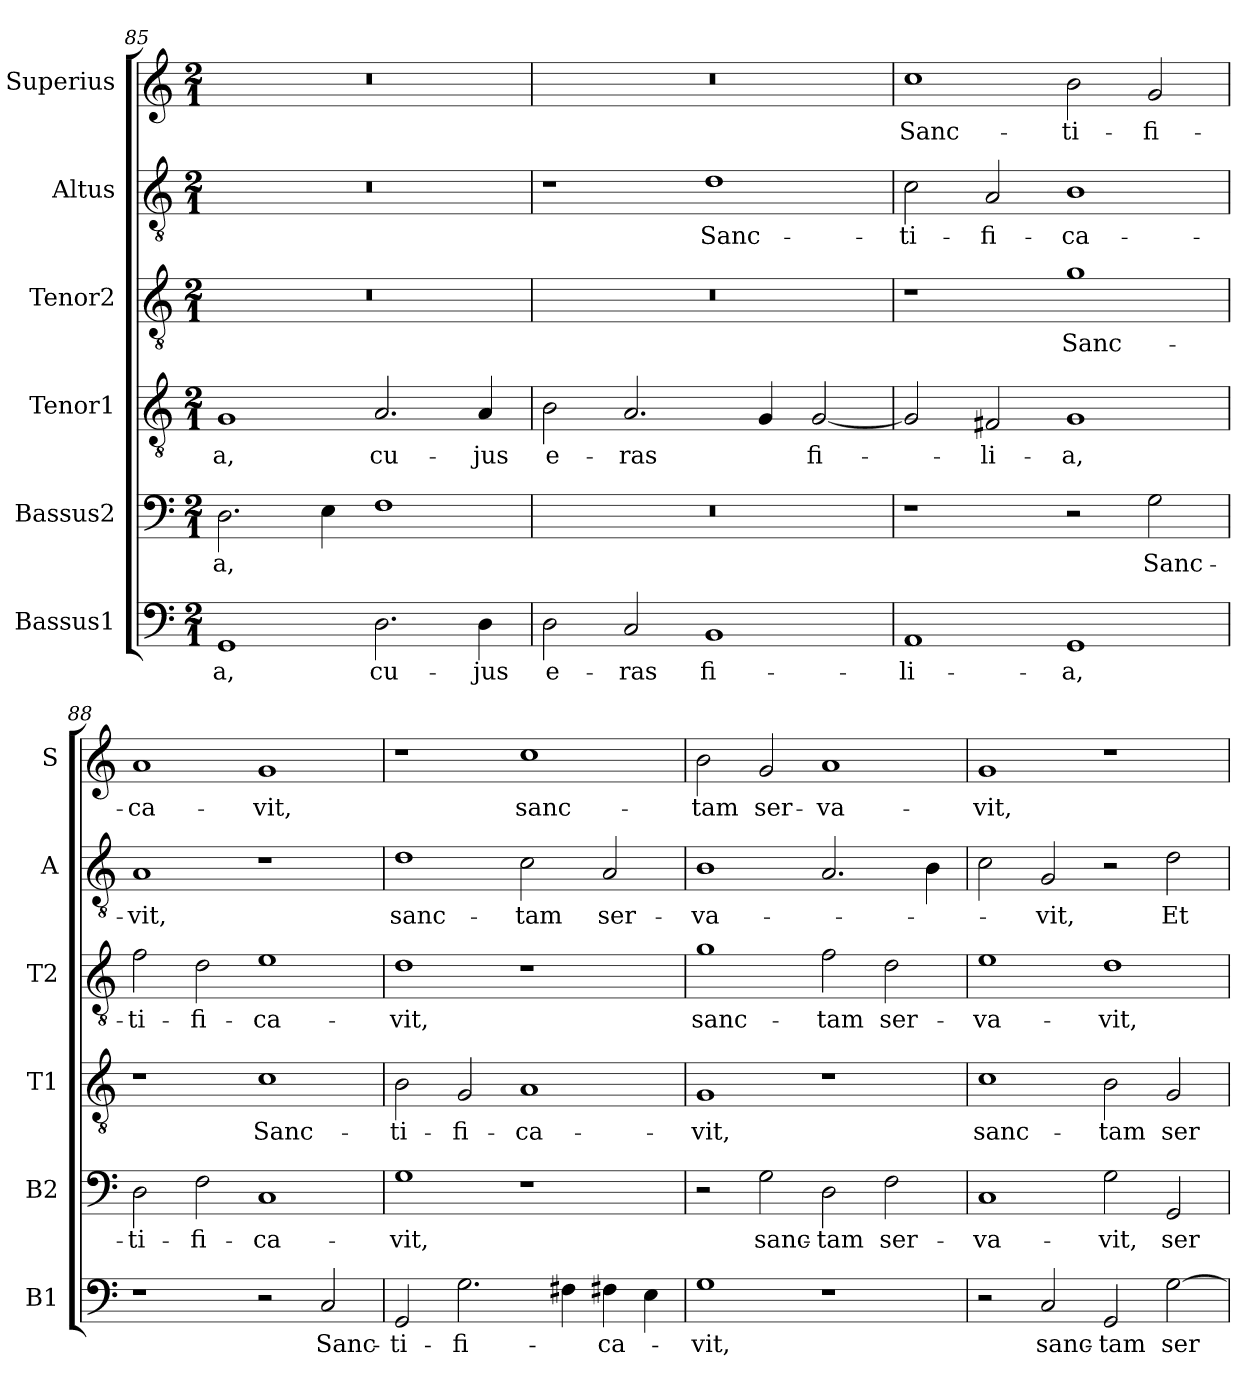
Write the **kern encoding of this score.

**kern	**text	**kern	**text	**kern	**text	**kern	**text	**kern	**text	**kern	**text
*part6	*part6	*part5	*part5	*part4	*part4	*part3	*part3	*part2	*part2	*part1	*part1
*staff6	*staff6	*staff5	*staff5	*staff4	*staff4	*staff3	*staff3	*staff2	*staff2	*staff1	*staff1
*I"Bassus1	*	*I"Bassus2	*	*I"Tenor1	*	*I"Tenor2	*	*I"Altus	*	*I"Superius	*
*I'B1	*	*I'B2	*	*I'T1	*	*I'T2	*	*I'A	*	*I'S	*
*clefF4	*	*clefF4	*	*clefGv2	*	*clefGv2	*	*clefGv2	*	*clefG2	*
*k[]	*	*k[]	*	*k[]	*	*k[]	*	*k[]	*	*k[]	*
*M2/1	*	*M2/1	*	*M2/1	*	*M2/1	*	*M2/1	*	*M2/1	*
=85	=85	=85	=85	=85	=85	=85	=85	=85	=85	=85	=85
1GG	-a,	2.D\	-a,	1G	-a,	0r	.	0r	.	0r	.
.	.	4E\	.	.	.	.	.	.	.	.	.
2.D\	cu-	1F	.	2.A/	cu-	.	.	.	.	.	.
4D\	-jus	.	.	4A/	-jus	.	.	.	.	.	.
=86	=86	=86	=86	=86	=86	=86	=86	=86	=86	=86	=86
2D\	e-	0r	.	2B\	e-	0r	.	1r	.	0r	.
2C/	-ras	.	.	2.A/	-ras	.	.	.	.	.	.
1BB	fi-	.	.	.	.	.	.	1d	Sanc-	.	.
.	.	.	.	4G/	.	.	.	.	.	.	.
.	.	.	.	[2G/	fi-	.	.	.	.	.	.
=87	=87	=87	=87	=87	=87	=87	=87	=87	=87	=87	=87
1AA	-li-	1r	.	2G/]	.	1r	.	2c\	-ti-	1cc	Sanc-
.	.	.	.	2F#X/	-li-	.	.	2A/	-fi-	.	.
1GG	-a,	2r	.	1G	-a,	1g	Sanc-	1B	-ca-	2b\	-ti-
.	.	2G\	Sanc-	.	.	.	.	.	.	2g/	-fi-
=88	=88	=88	=88	=88	=88	=88	=88	=88	=88	=88	=88
1r	.	2D\	-ti-	1r	.	2f\	-ti-	1A	-vit,	1a	-ca-
.	.	2F\	-fi-	.	.	2d\	-fi-	.	.	.	.
2r	.	1C	-ca-	1c	Sanc-	1e	-ca-	1r	.	1g	-vit,
2C/	Sanc-	.	.	.	.	.	.	.	.	.	.
=89	=89	=89	=89	=89	=89	=89	=89	=89	=89	=89	=89
2GG/	-ti-	1G	-vit,	2B\	-ti-	1d	-vit,	1d	sanc-	1r	.
2.G\	-fi-	.	.	2G/	-fi-	.	.	.	.	.	.
.	.	1r	.	1A	-ca-	1r	.	2c\	-tam	1cc	sanc-
4F#X\	.	.	.	.	.	.	.	.	.	.	.
4F#X\	-ca-	.	.	.	.	.	.	2A/	ser-	.	.
4E\	.	.	.	.	.	.	.	.	.	.	.
=90	=90	=90	=90	=90	=90	=90	=90	=90	=90	=90	=90
1G	-vit,	2r	.	1G	-vit,	1g	sanc-	1B	-va-	2b\	-tam
.	.	2G\	sanc-	.	.	.	.	.	.	2g/	ser-
1r	.	2D\	-tam	1r	.	2f\	-tam	2.A/	.	1a	-va-
.	.	2F\	ser-	.	.	2d\	ser-	.	.	.	.
.	.	.	.	.	.	.	.	4B\	.	.	.
=91	=91	=91	=91	=91	=91	=91	=91	=91	=91	=91	=91
2r	.	1C	-va-	1c	sanc-	1e	-va-	2c\	.	1g	-vit,
2C/	sanc-	.	.	.	.	.	.	2G/	-vit,	.	.
2GG/	-tam	2G\	-vit,	2B\	-tam	1d	-vit,	2r	.	1r	.
[2G\	ser-	2GG/	ser-	2G/	ser-	.	.	2d\	Et	.	.
=	=	=	=	=	=	=	=	=	=	=	=
*-	*-	*-	*-	*-	*-	*-	*-	*-	*-	*-	*-
